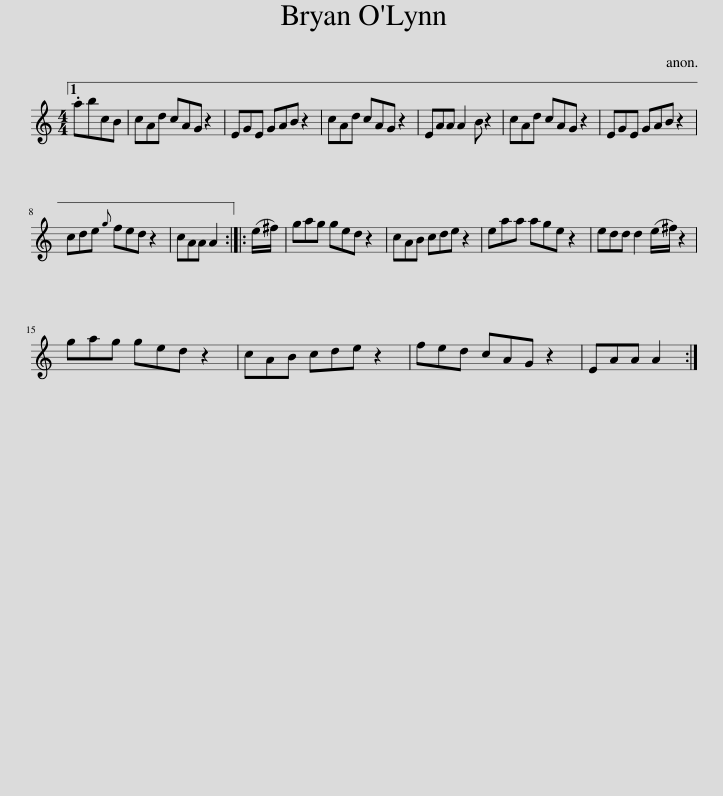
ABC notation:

X:1
L:1/8
M:4/4
I:linebreak $
K:C
V:1 treble
V:1
 .abcB | cAd cAG z2 | EGE GAB z2 | cAd cAG z2 | EAA A2 B z2 | %5
 cAd cAG z2 | EGE GAB z2 |$ cde{g} fed z2 | cAA A2 :: (e/^f/) | %10
 gag ged z2 | cAB cde z2 | eaa age z2 | edd d2 (e/^f/) z2 |$ gag ged z2 | %15
 cAB cde z2 | fed cAG z2 | EAA A2 :| %18
